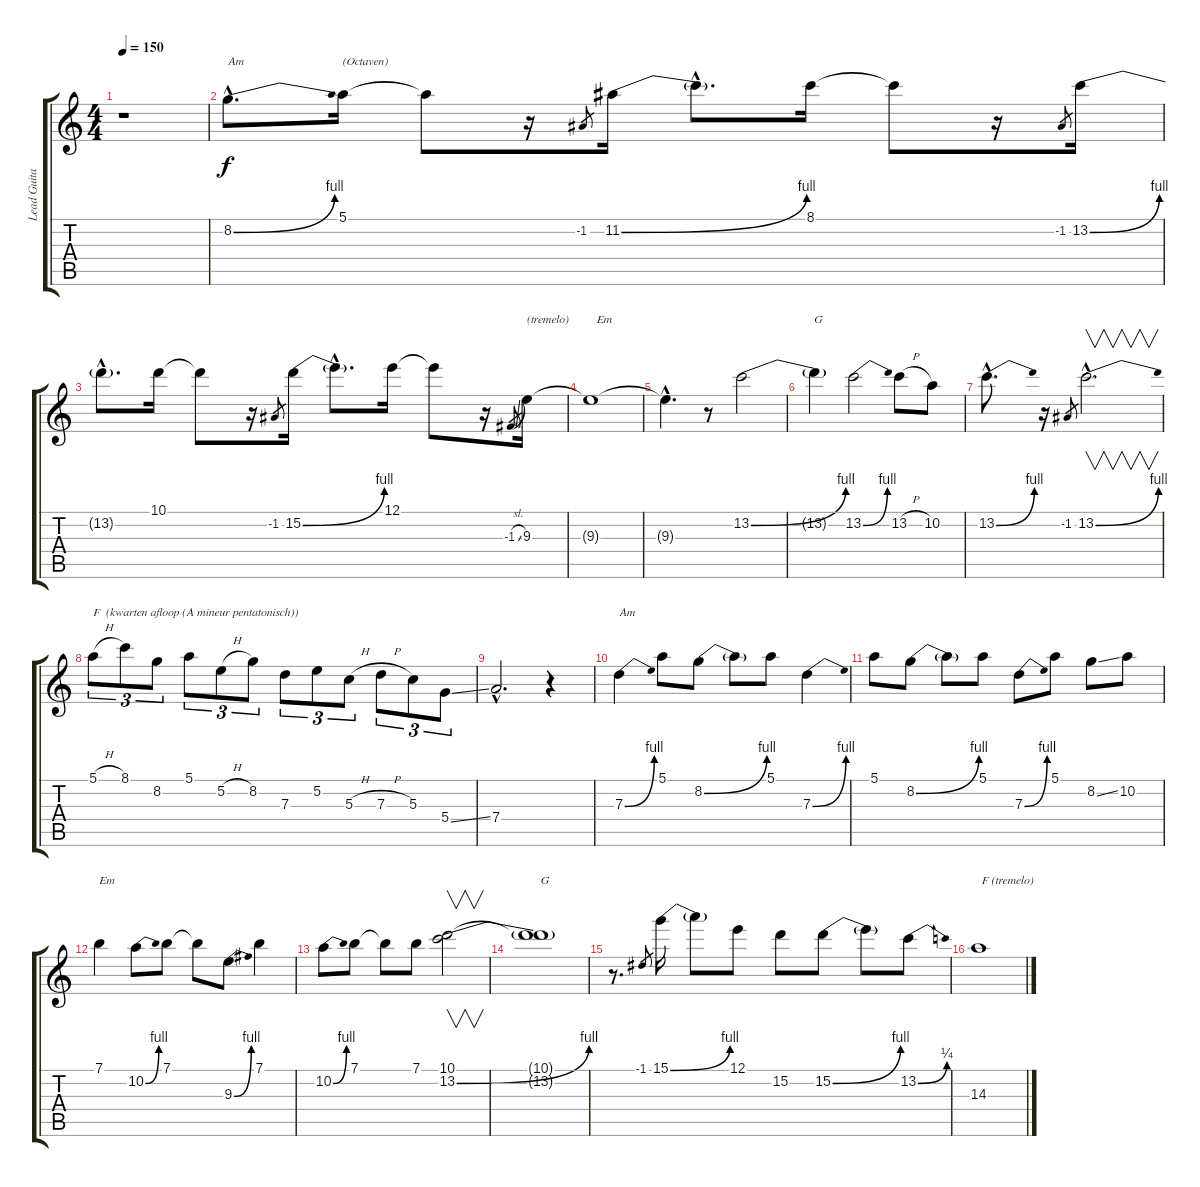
\track ("Lead Guitar" "Lead Guita") {instrument overdrivenguitar}
\staff {score tabs}
\tuning (E4 B3 G3 D3 A2 E2) {hide}
\ts (4 4)
\tempo 150
\clef g2
\ks c
r.1{dy f instrument overdrivenguitar} |
8.2{be (bend 0 0 60 4) hac}.8{d txt "Am"} 5.1.16{txt "(Octaven)"} 5.1{t}.8 r.16 -1.2.8{gr} 11.2{be (bend 0 0 60 4)}.16 11.2{hac t}.8{d} 8.1.16 8.1{t}.8 r.16 -1.2.8{gr} 13.2{be (bend 0 0 60 4)}.16 |
13.2{hac t}.8{d} 10.1.16 10.1{t}.8 r.16 -1.2.8{gr} 15.2{be (bend 0 0 60 4)}.16 15.2{hac t}.8{d} 12.1.16 12.1{t}.8 r.16 -1.3{sl}.8{gr} 9.3.16{txt "(tremelo)"} |
9.3{t}.1{txt "  Em"} |
9.3{hac t}.4{d} r.8 13.2{be (bend 0 0 60 4)}.2 |
13.2{t}.4{txt "G"} 13.2{be (bend 0 0 60 4)}.2 13.2{h}.8 10.2.8 |
13.2{be (bend 0 0 60 4) hac}.8{d} r.16 -1.2.8{gr} 13.2{be (bend 0 0 60 4) hac}.2{v d} |
5.1{h}.8{tu (3 2) txt "F  (kwarten afloop (A mineur pentatonisch))"} 8.1.8{tu (3 2)} 8.2.8{tu (3 2)} 5.1.8{tu (3 2)} 5.2{h}.8{tu (3 2)} 8.2.8{tu (3 2)} 7.3.8{tu (3 2)} 5.2.8{tu (3 2)} 5.3{h}.8{tu (3 2)} 7.3{h}.8{tu (3 2)} 5.3.8{tu (3 2)} 5.4{ss}.8{tu (3 2)} |
7.4{hac}.2{d} r.4 |
7.3{be (bend 0 0 60 4)}.4{txt "Am"} 5.1.8 8.2{be (bend 0 0 60 4)}.8 8.2{t}.8 5.1.8 7.3{be (bend 0 0 60 4)}.4 |
5.1.8 8.2{be (bend 0 0 60 4)}.8 8.2{t}.8 5.1.8 7.3{be (bend 0 0 60 4)}.8 5.1.8 8.2{ss}.8 10.2.8 |
7.1.4{txt "Em"} 10.2{be (bend 0 0 60 4)}.8 7.1.8 7.1{t}.8 9.3{be (bend 0 0 60 4)}.8 7.1.4 |
10.2{be (bend 0 0 60 4)}.8 7.1.8 7.1{t}.8 7.1.8 (10.1 13.2{be (bend 0 0 60 4)}).2{v} |
(10.1{t} 13.2{t}).1{txt "G"} |
r.8{d} -1.1.8{gr} 15.1{be (bend 0 0 60 4)}.16 15.1{t}.8 12.1.8 15.2.8 15.2{be (bend 0 0 60 4)}.8 15.2{t}.8 13.2{be (bend 0 0 60 1)}.8 |
14.3.1{txt " F (tremelo)"}
